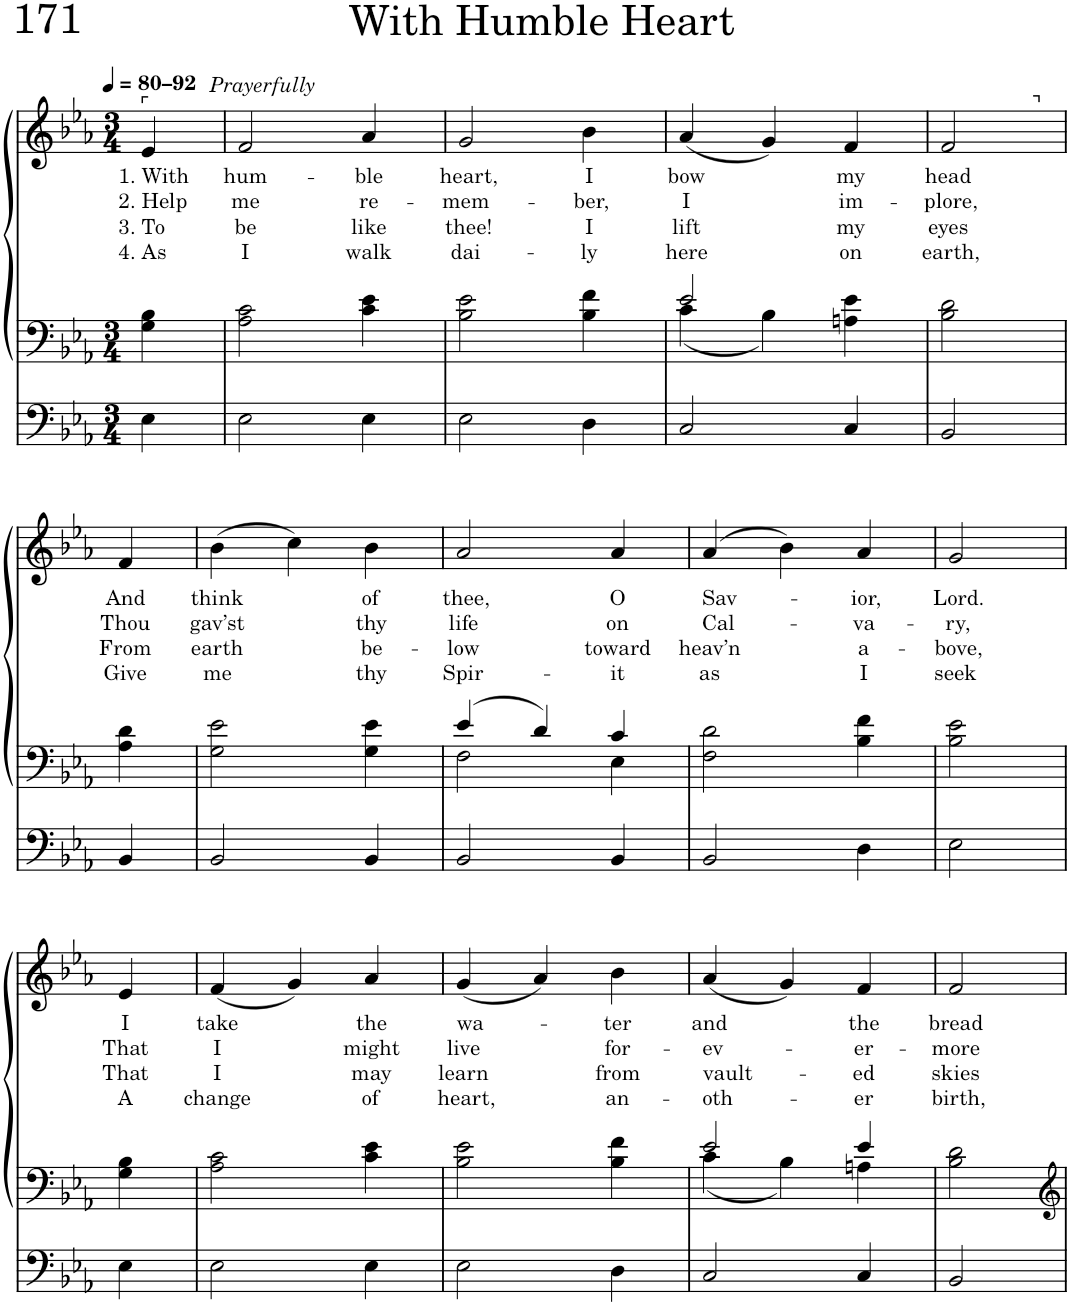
**kern	**kern	**kern	**text	**text	**text	**text
*part1	*part1	*part1	*part1	*part1	*part1	*part1
*staff3	*staff2	*staff1	*staff1	*staff1	*staff1	*staff1
*I"Organ	*	*	*	*	*	*
*I'Org.	*	*	*	*	*	*
*clefF4	*clefF4	*clefG2	*	*	*	*
*k[b-e-a-]	*k[b-e-a-]	*k[b-e-a-]	*	*	*	*
*M3/4	*M3/4	*M3/4	*	*	*	*
*MM80	*MM80	*MM80	*	*	*	*
=1	=1	=1	=1	=1	=1	=1
!	!	!LO:TX:a:t=⌜	!	!	!	!
!	!	!LO:TX:a:B:t=–92	!	!	!	!
!	!	!	!LO:LY:b	!LO:LY:b	!LO:LY:b	!LO:LY:b
4E-\	4G\ 4B-\	4e-/	1. With	2. Help	3. To	4. As
=2	=2	=2	=2	=2	=2	=2
!	!	!LO:TX:a:i:t=Prayerfully	!	!	!	!
!	!	!	!LO:LY:b	!LO:LY:b	!LO:LY:b	!LO:LY:b
2E-\	2A-\ 2c\	2f/	hum-	me	be	I
!	!	!	!LO:LY:b	!LO:LY:b	!LO:LY:b	!LO:LY:b
4E-\	4c\ 4e-\	4a-/	-ble	re-	like	walk
=3	=3	=3	=3	=3	=3	=3
!	!	!	!LO:LY:b	!LO:LY:b	!LO:LY:b	!LO:LY:b
2E-\	2B-\ 2e-\	2g/	heart,	-mem-	thee!	dai-
!	!	!	!LO:LY:b	!LO:LY:b	!LO:LY:b	!LO:LY:b
4D\	4B-\ 4f\	4b-\	I	-ber,	I	-ly
=4	=4	=4	=4	=4	=4	=4
*	*^	*	*	*	*	*
!	!	!	!	!LO:LY:b	!LO:LY:b	!LO:LY:b	!LO:LY:b
2C/	2e-/	4c\	(4a-/	bow	I	lift	here
.	.	4B-\	4g/)	.	.	.	.
!	!	!	!	!LO:LY:b	!LO:LY:b	!LO:LY:b	!LO:LY:b
4C/	4An\ 4e-\	4ryy	4f/	my	im-	my	on
=5	=5	=5	=5	=5	=5	=5	=5
!	!	!	!	!LO:LY:b	!LO:LY:b	!LO:LY:b	!LO:LY:b
*	*v	*v	*^	*	*	*	*
2BB-/	2B-\ 2d\	2f/	4.ryy	head	-plore,	eyes	earth,
!	!	!	!LO:TX:a:t=⌝	!	!	!	!
.	.	.	8ryy	.	.	.	.
!!LO:LB:g=z
=6	=6	=6	=6	=6	=6	=6	=6
!	!	!	!	!LO:LY:b	!LO:LY:b	!LO:LY:b	!LO:LY:b
*	*	*v	*v	*	*	*	*
4BB-/	4A-\ 4d\	4f/	And	Thou	From	Give
=7	=7	=7	=7	=7	=7	=7
!	!	!	!LO:LY:b	!LO:LY:b	!LO:LY:b	!LO:LY:b
2BB-/	2G\ 2e-\	(4b-\	think	gav’st	earth	me
.	.	4cc\)	.	.	.	.
!	!	!	!LO:LY:b	!LO:LY:b	!LO:LY:b	!LO:LY:b
4BB-/	4G\ 4e-\	4b-\	of	thy	be-	thy
=8	=8	=8	=8	=8	=8	=8
*	*^	*	*	*	*	*
!	!	!	!	!LO:LY:b	!LO:LY:b	!LO:LY:b	!LO:LY:b
2BB-/	4e-/	2F\	2a-/	thee,	life	-low	Spir-
.	4d/	.	.	.	.	.	.
!	!	!	!	!LO:LY:b	!LO:LY:b	!LO:LY:b	!LO:LY:b
4BB-/	4c/	4E-\	4a-/	O	on	toward	-it
=9	=9	=9	=9	=9	=9	=9	=9
!	!	!	!	!LO:LY:b	!LO:LY:b	!LO:LY:b	!LO:LY:b
*	*v	*v	*	*	*	*	*
2BB-/	2F\ 2d\	(4a-/	Sav-	Cal-	heav’n	as
.	.	4b-\)	.	.	.	.
!	!	!	!LO:LY:b	!LO:LY:b	!LO:LY:b	!LO:LY:b
4D\	4B-\ 4f\	4a-/	-ior,	-va-	a-	I
=10	=10	=10	=10	=10	=10	=10
!	!	!	!LO:LY:b	!LO:LY:b	!LO:LY:b	!LO:LY:b
2E-\	2B-\ 2e-\	2g/	Lord.	-ry,	-bove,	seek
!!LO:LB:g=z
=11	=11	=11	=11	=11	=11	=11
!	!	!	!LO:LY:b	!LO:LY:b	!LO:LY:b	!LO:LY:b
4E-\	4G\ 4B-\	4e-/	I	That	That	A
=12	=12	=12	=12	=12	=12	=12
!	!	!	!LO:LY:b	!LO:LY:b	!LO:LY:b	!LO:LY:b
2E-\	2A-\ 2c\	(4f/	take	I	I	change
.	.	4g/)	.	.	.	.
!	!	!	!LO:LY:b	!LO:LY:b	!LO:LY:b	!LO:LY:b
4E-\	4c\ 4e-\	4a-/	the	might	may	of
=13	=13	=13	=13	=13	=13	=13
!	!	!	!LO:LY:b	!LO:LY:b	!LO:LY:b	!LO:LY:b
2E-\	2B-\ 2e-\	(4g/	wa-	live	learn	heart,
.	.	4a-/)	.	.	.	.
!	!	!	!LO:LY:b	!LO:LY:b	!LO:LY:b	!LO:LY:b
4D\	4B-\ 4f\	4b-\	-ter	for-	from	an-
=14	=14	=14	=14	=14	=14	=14
*	*^	*	*	*	*	*
!	!	!	!	!LO:LY:b	!LO:LY:b	!LO:LY:b	!LO:LY:b
2C/	2e-/	4c\	(4a-/	and	-ev-	vault-	-oth-
.	.	4B-\	4g/)	.	.	.	.
!	!	!	!	!LO:LY:b	!LO:LY:b	!LO:LY:b	!LO:LY:b
4C/	4e-/	4An\	4f/	the	-er-	-ed	-er
=15	=15	=15	=15	=15	=15	=15	=15
!	!	!	!	!LO:LY:b	!LO:LY:b	!LO:LY:b	!LO:LY:b
*	*v	*v	*	*	*	*	*
2BB-/	2B-\ 2d\	2f/	bread	-more	skies	birth,
=	=	=	=	=	=	=
*-	*-	*-	*-	*-	*-	*-
